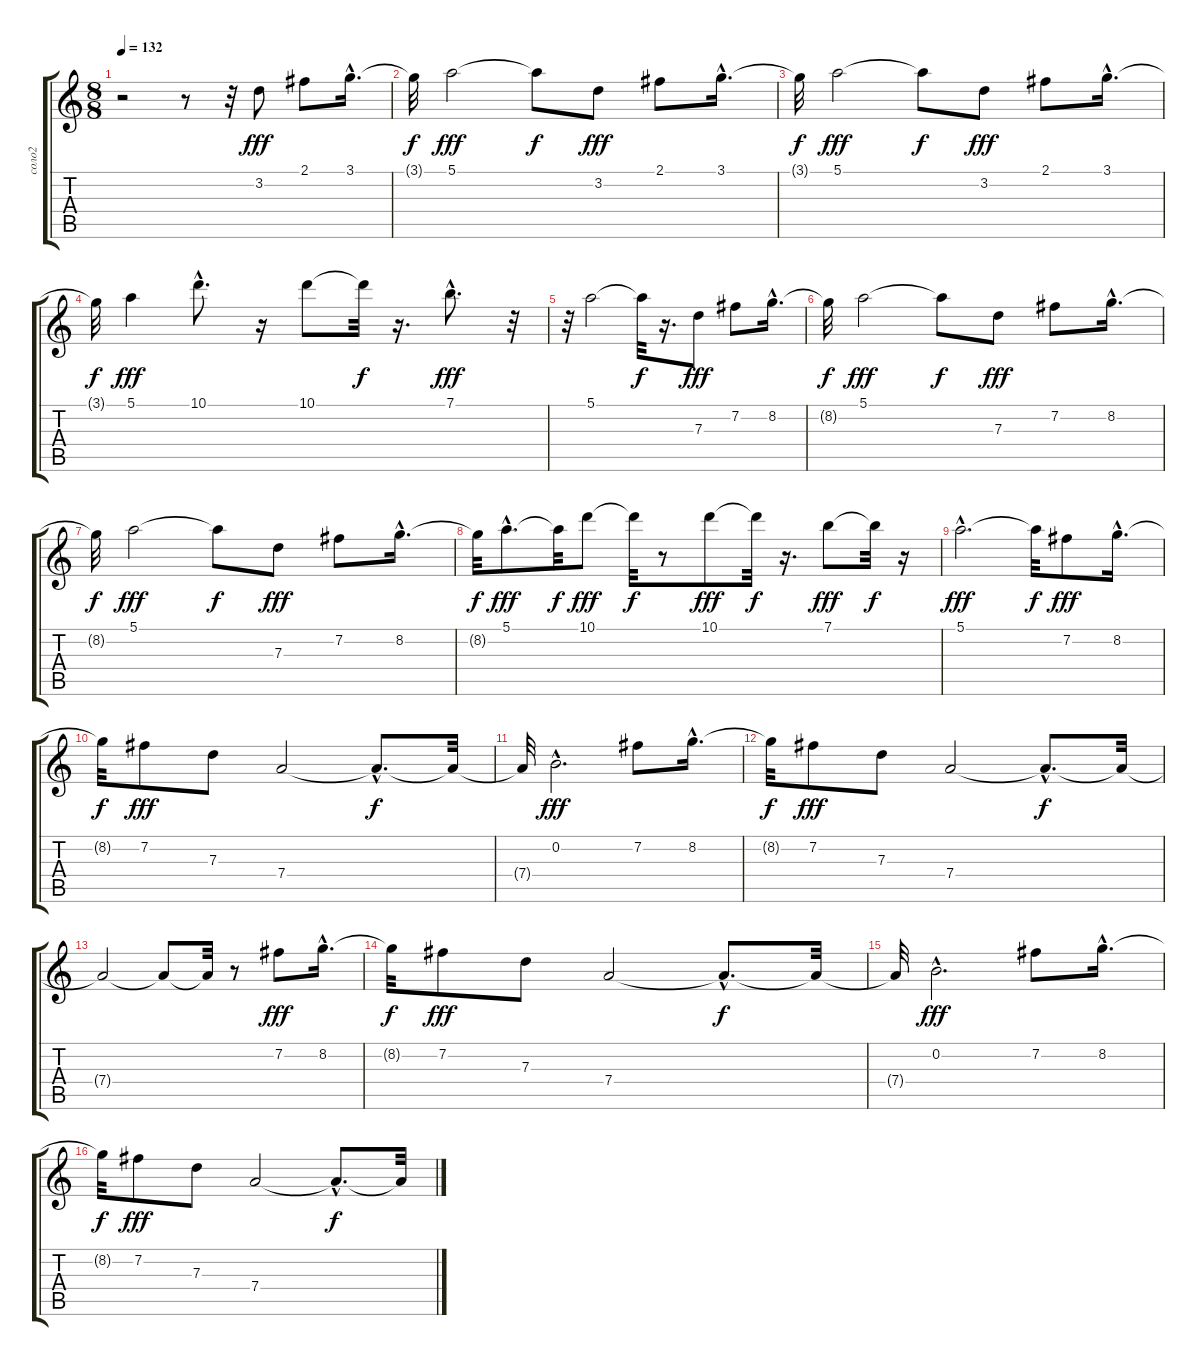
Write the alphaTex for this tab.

\track ("соло2" "соло2") {instrument overdrivenguitar}
\staff {score tabs}
\tuning (E4 B3 G3 D3 A2 E2) {hide}
\ts (8 8)
\tempo 132
\clef g2
\ks c
r.2{dy fff} r.8 r.32 3.2.8 2.1.8 3.1{hac}.16{d} |
3.1{t}.32{dy f} 5.1.2{dy fff} 5.1{t}.8{dy f} 3.2.8{dy fff} 2.1.8 3.1{hac}.16{d} |
3.1{t}.32{dy f} 5.1.2{dy fff} 5.1{t}.8{dy f} 3.2.8{dy fff} 2.1.8 3.1{hac}.16{d} |
3.1{t}.32{dy f} 5.1.4{dy fff} 10.1{hac}.8{d} r.16 10.1.8 10.1{t}.32{dy f} r.16{d} 7.1{hac}.8{d dy fff} r.32 |
r.32 5.1.2 5.1{t}.32{dy f} r.16{d} 7.3.8{dy fff} 7.2.8 8.2{hac}.16{d} |
8.2{t}.32{dy f} 5.1.2{dy fff} 5.1{t}.8{dy f} 7.3.8{dy fff} 7.2.8 8.2{hac}.16{d} |
8.2{t}.32{dy f} 5.1.2{dy fff} 5.1{t}.8{dy f} 7.3.8{dy fff} 7.2.8 8.2{hac}.16{d} |
8.2{t}.32{dy f} 5.1{hac}.8{d dy fff} 5.1{t}.32{dy f} 10.1.8{dy fff} 10.1{t}.32{dy f} r.8 10.1.8{dy fff} 10.1{t}.32{dy f} r.16{d} 7.1.8{dy fff} 7.1{t}.32{dy f} r.16 |
5.1{hac}.2{d dy fff} 5.1{t}.32{dy f} 7.2.8{dy fff} 8.2{hac}.16{d} |
8.2{t}.32{dy f} 7.2.8{dy fff} 7.3.8 7.4.2 7.4{hac t}.8{d dy f} 7.4{t}.32 |
7.4{t}.32 0.2{hac}.2{d dy fff} 7.2.8 8.2{hac}.16{d} |
8.2{t}.32{dy f} 7.2.8{dy fff} 7.3.8 7.4.2 7.4{hac t}.8{d dy f} 7.4{t}.32 |
7.4{t}.2 7.4{t}.8 7.4{t}.32 r.8 7.2.8{dy fff} 8.2{hac}.16{d} |
8.2{t}.32{dy f} 7.2.8{dy fff} 7.3.8 7.4.2 7.4{hac t}.8{d dy f} 7.4{t}.32 |
7.4{t}.32 0.2{hac}.2{d dy fff} 7.2.8 8.2{hac}.16{d} |
8.2{t}.32{dy f} 7.2.8{dy fff} 7.3.8 7.4.2 7.4{hac t}.8{d dy f} 7.4{t}.32
